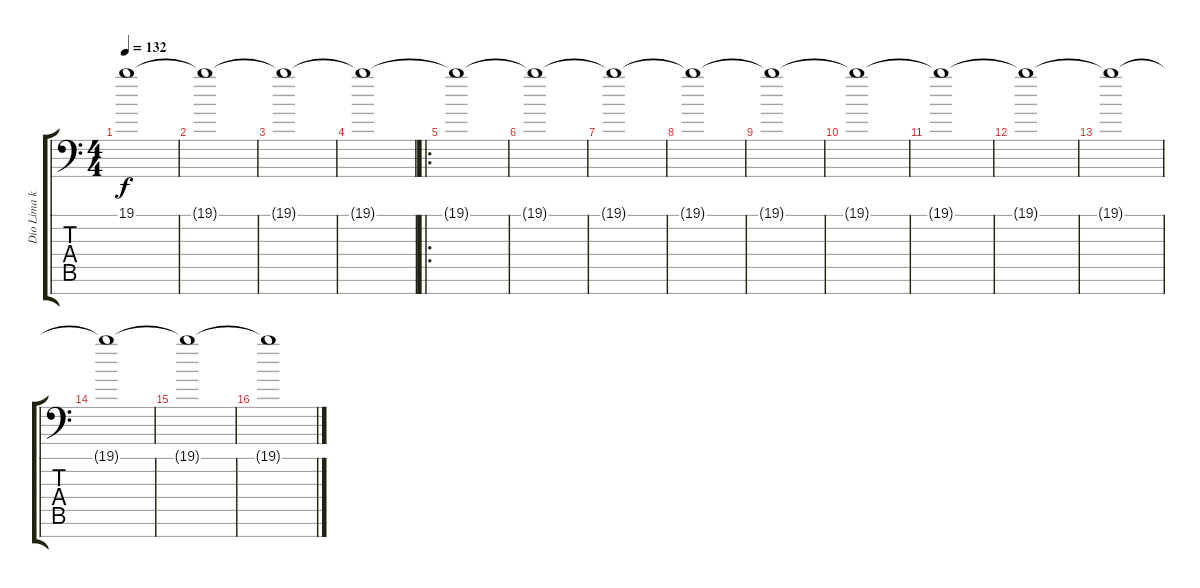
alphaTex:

\track ("Dio Lima key2" "Dio Lima k") {instrument stringensemble2}
\staff {score tabs}
\tuning (E4 B3 G3 D3 A2 E2 C-1) {hide}
\ts (4 4)
\tempo 132
\clef f4
\ks c
19.1.1{dy f volume 2} |
19.1{t}.1{volume 3} |
19.1{t}.1{volume 4} |
19.1{t}.1{volume 5} |
\ro
19.1{t}.1{volume 6} |
19.1{t}.1{volume 7} |
19.1{t}.1{volume 8} |
19.1{t}.1{volume 9} |
19.1{t}.1{volume 10} |
19.1{t}.1{volume 11} |
19.1{t}.1{volume 12} |
19.1{t}.1{volume 13} |
19.1{t}.1 |
19.1{t}.1 |
19.1{t}.1 |
19.1{t}.1
